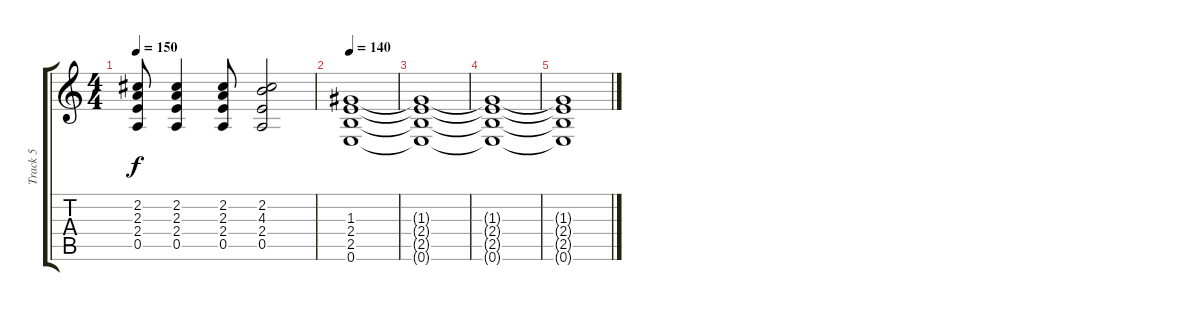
\track ("Track 5" "Track 5") {instrument acousticguitarsteel}
\staff {score tabs}
\tuning (E4 B3 G3 D3 A2 E2) {hide}
\ts (4 4)
\tempo 150
\clef g2
\ks c
(2.2{t} 2.3{t} 2.4{t} 0.5{t}).8{dy f} (2.2 2.3 2.4 0.5).4 (2.2 2.3 2.4 0.5).8 (2.2 4.3 2.4 0.5).2 |
\tempo 140
(1.3 2.4 2.5 0.6).1 |
(1.3{t} 2.4{t} 2.5{t} 0.6{t}).1 |
(1.3{t} 2.4{t} 2.5{t} 0.6{t}).1 |
(1.3{t} 2.4{t} 2.5{t} 0.6{t}).1
